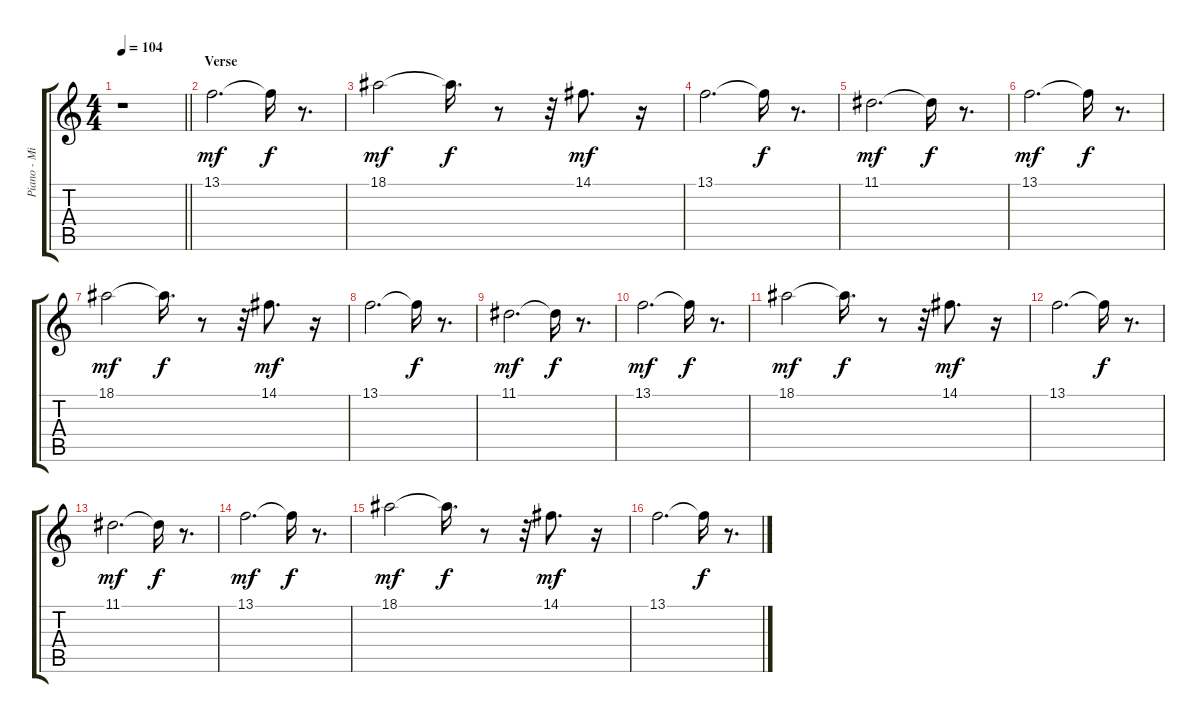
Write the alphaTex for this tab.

\track ("Piano - Mike Shinoda" "Piano - Mi") {instrument acousticgrandpiano}
\staff {score tabs}
\tuning (E4 B3 G3 D3 A2 E2) {hide}
\ts (4 4)
\tempo 104
\clef g2
\barLineRight lightlight
\ks c
r.1{dy f} |
\section ("" "Verse")
13.1.2{d dy mf} 13.1{t}.16{dy f} r.8{d} |
18.1.2{dy mf} 18.1{t}.16{d dy f} r.8 r.32 14.1.8{d dy mf} r.16 |
13.1.2{d} 13.1{t}.16{dy f} r.8{d} |
11.1.2{d dy mf} 11.1{t}.16{dy f} r.8{d} |
13.1.2{d dy mf} 13.1{t}.16{dy f} r.8{d} |
18.1.2{dy mf} 18.1{t}.16{d dy f} r.8 r.32 14.1.8{d dy mf} r.16 |
13.1.2{d} 13.1{t}.16{dy f} r.8{d} |
11.1.2{d dy mf} 11.1{t}.16{dy f} r.8{d} |
13.1.2{d dy mf} 13.1{t}.16{dy f} r.8{d} |
18.1.2{dy mf} 18.1{t}.16{d dy f} r.8 r.32 14.1.8{d dy mf} r.16 |
13.1.2{d} 13.1{t}.16{dy f} r.8{d} |
11.1.2{d dy mf} 11.1{t}.16{dy f} r.8{d} |
13.1.2{d dy mf} 13.1{t}.16{dy f} r.8{d} |
18.1.2{dy mf} 18.1{t}.16{d dy f} r.8 r.32 14.1.8{d dy mf} r.16 |
13.1.2{d} 13.1{t}.16{dy f} r.8{d}
